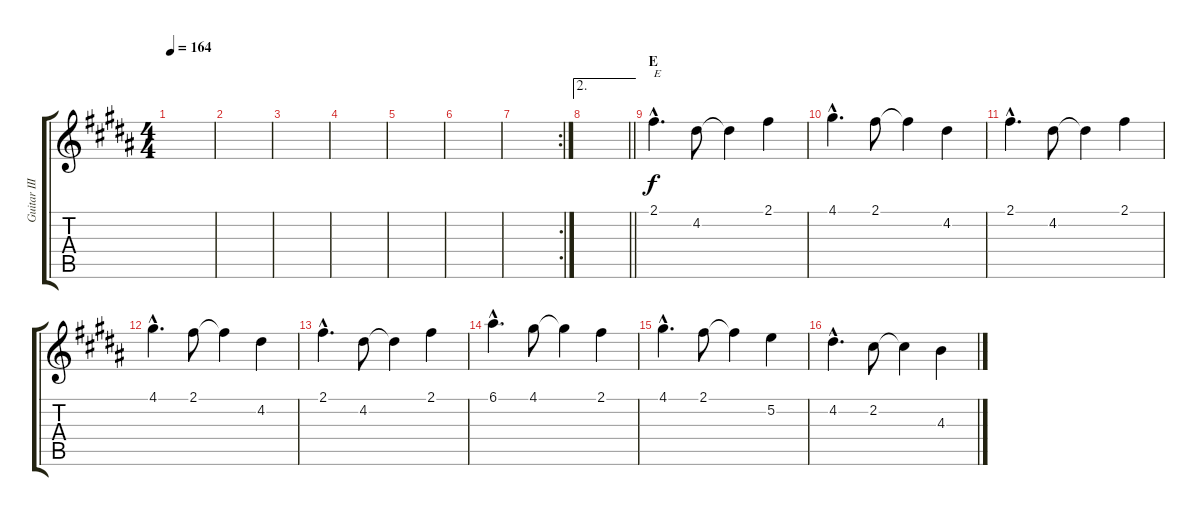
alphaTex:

\track ("Guitar III" "Guitar III") {instrument overdrivenguitar}
\staff {score tabs}
\tuning (E4 B3 G3 D3 A2 E2) {hide}
\ts (4 4)
\tempo 164
\clef g2
\ks b
|
|
|
|
|
|
\rc 2
|
\ae 2
\barLineRight lightlight
|
\section ("" "E")
2.1{hac}.4{d txt "E"} 4.2.8 4.2{t}.4 2.1.4 |
4.1{hac}.4{d} 2.1.8 2.1{t}.4 4.2.4 |
2.1{hac}.4{d} 4.2.8 4.2{t}.4 2.1.4 |
4.1{hac}.4{d} 2.1.8 2.1{t}.4 4.2.4 |
2.1{hac}.4{d} 4.2.8 4.2{t}.4 2.1.4 |
6.1{hac}.4{d} 4.1.8 4.1{t}.4 2.1.4 |
4.1{hac}.4{d} 2.1.8 2.1{t}.4 5.2.4 |
4.2{hac}.4{d} 2.2.8 2.2{t}.4 4.3.4
